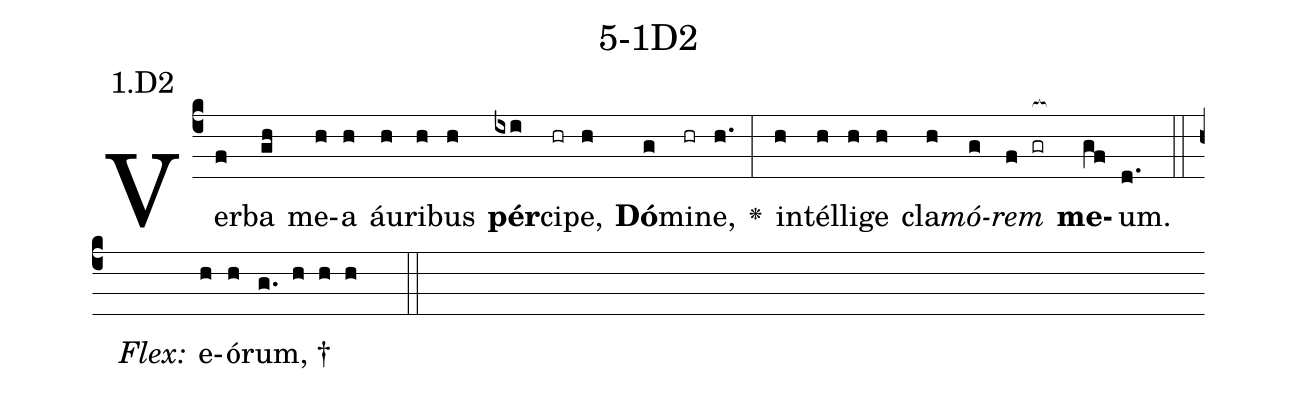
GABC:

name: 5-1D2;
annotation: 1.D2;
%%
(c4)Ver(f)ba(gh) me(h)a(h) áu(h)ri(h)bus(h) <b>pér</b>(ixi)ci(hr)pe,(h) <b>Dó</b>(g)mi(hr)ne,(h.) <v>\greheightstar</v>(:) in(h)tél(h)li(h)ge(h) cla(h)<i>mó</i>(g)<i>rem</i>(f gr[ocb:1{]) <b>me</b>(gf[ocb:0}])um.(d.) (::)
<i>Flex:</i>()  e(h)ó(h)rum, †(g. h h h  ::)

%E(h) u(h) o(g) u(f) a(gf) e.(d.) (::)
